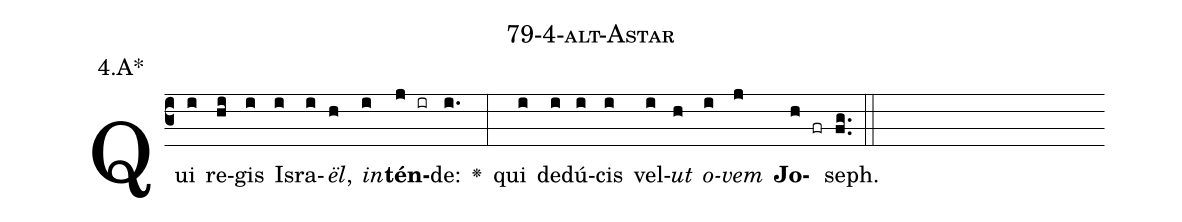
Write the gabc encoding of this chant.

name: 79-4-alt-Astar;
annotation: 4.A*;
%%
(c3)Qui(i) re(hi)gis(i) Is(i)ra(i)<i>ël</i>,(h) <i>in</i>(i)<b>tén</b>(j ir)de:(i.) <v>\greheightstar</v>(:) qui(i) de(i)dú(i)cis(i) vel(i)<i>ut</i>(h) <i>o</i>(i)<i>vem</i>(j) <b>Jo</b>(h fr)seph.(fg..) (::)


%E(i) u(h) o(i) u(j) a(h) e.(fg..) (::)
